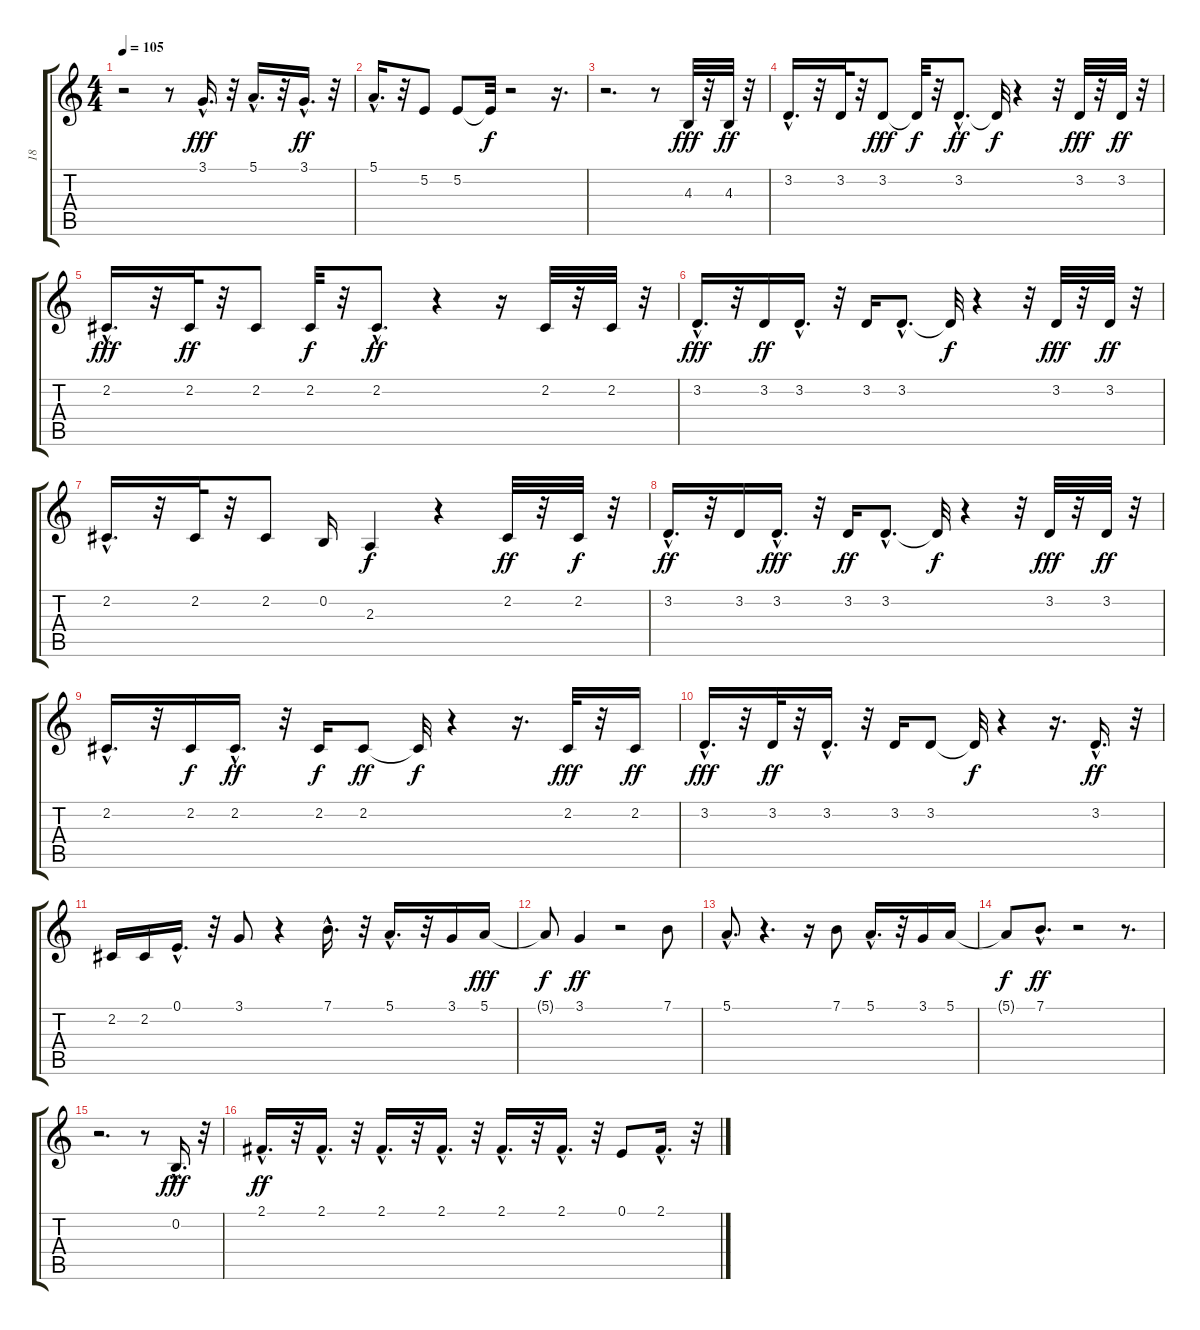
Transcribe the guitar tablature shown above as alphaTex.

\track ("18" "18") {instrument percussiveorgan}
\staff {score tabs}
\tuning (E4 B3 G3 D3 A2 E2) {hide}
\ts (4 4)
\tempo 105
\clef g2
\ks c
r.2{dy f} r.8 3.1{hac}.16{d dy fff} r.32 5.1{hac}.16{d} r.32 3.1{hac}.16{d dy ff} r.32 |
5.1{hac}.16{d} r.32 5.2.8 5.2.8 5.2{t}.32{dy f} r.2 r.16{d} |
r.2{d} r.8 4.3.32{dy fff} r.32 4.3.32{dy ff} r.32 |
3.2{hac}.16{d} r.32 3.2.32 r.32 3.2.8{dy fff} 3.2{t}.32{dy f} r.32 3.2{hac}.8{d dy ff} 3.2{t}.32{dy f} r.4 r.32 3.2.32{dy fff} r.32 3.2.32{dy ff} r.32 |
2.2{hac}.16{d dy fff} r.32 2.2.32{dy ff} r.32 2.2.8 2.2.32{dy f} r.32 2.2{hac}.8{d dy ff} r.4 r.16 2.2.32 r.32 2.2.32 r.32 |
3.2{hac}.16{d dy fff} r.32 3.2.16{dy ff} 3.2{hac}.16{d} r.32 3.2.16 3.2{hac}.8{d} 3.2{t}.32{dy f} r.4 r.32 3.2.32{dy fff} r.32 3.2.32{dy ff} r.32 |
2.2{hac}.16{d} r.32 2.2.32 r.32 2.2.8 0.2.16 2.3.4{dy f} r.4 2.2.32{dy ff} r.32 2.2.32{dy f} r.32 |
3.2{hac}.16{d dy ff} r.32 3.2.16 3.2{hac}.16{d dy fff} r.32 3.2.16{dy ff} 3.2{hac}.8{d} 3.2{t}.32{dy f} r.4 r.32 3.2.32{dy fff} r.32 3.2.32{dy ff} r.32 |
2.2{hac}.16{d} r.32 2.2.16{dy f} 2.2{hac}.16{d dy ff} r.32 2.2.16{dy f} 2.2.8{dy ff} 2.2{t}.32{dy f} r.4 r.16{d} 2.2.32{dy fff} r.32 2.2.16{dy ff} |
3.2{hac}.16{d dy fff} r.32 3.2.32{dy ff} r.32 3.2{hac}.16{d} r.32 3.2.16 3.2.8 3.2{t}.32{dy f} r.4 r.16{d} 3.2{hac}.16{d dy ff} r.32 |
2.2.16 2.2.16 0.1{hac}.16{d} r.32 3.1.8 r.4 7.1{hac}.16{d} r.32 5.1{hac}.16{d} r.32 3.1.16 5.1.16{dy fff} |
5.1{t}.8{dy f} 3.1.4{dy ff} r.2 7.1.8 |
5.1{hac}.8{d} r.4{d} r.16 7.1.8 5.1{hac}.16{d} r.32 3.1.16 5.1.16 |
5.1{t}.8{dy f} 7.1{hac}.8{d dy ff} r.2 r.8{d} |
r.2{d} r.8 0.2{hac}.16{d dy fff} r.32 |
2.1{hac}.16{d dy ff} r.32 2.1{hac}.16{d} r.32 2.1{hac}.16{d} r.32 2.1{hac}.16{d} r.32 2.1{hac}.16{d} r.32 2.1{hac}.16{d} r.32 0.1.8 2.1{hac}.16{d} r.32
